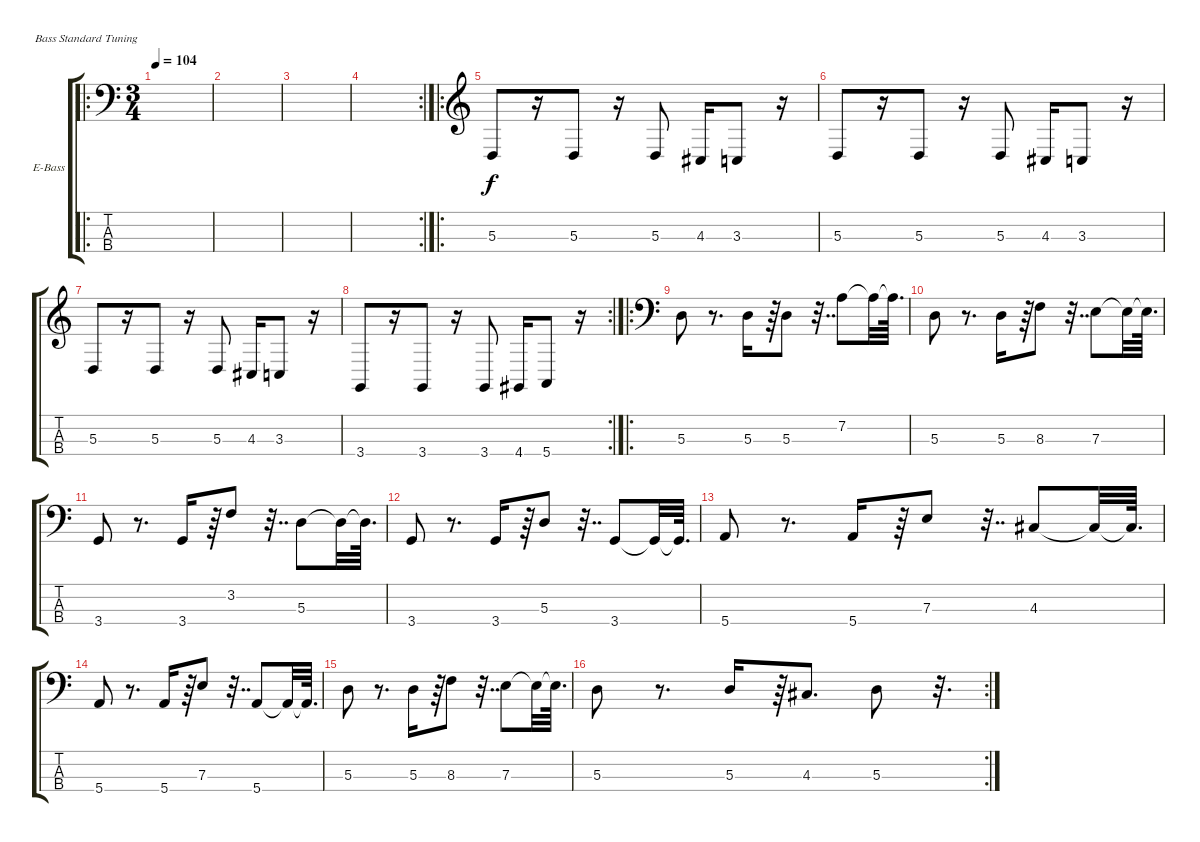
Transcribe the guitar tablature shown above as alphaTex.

\bracketExtendMode groupsimilarinstruments
\firstSystemTrackNameOrientation horizontal
\otherSystemsTrackNameOrientation horizontal
\track ("Electric Bass" "E-Bass") {instrument electricbassfinger}
\staff {score tabs}
\tuning (G2 D2 A1 E1)
\ro
\ts (3 4)
\tempo 104
\clef f4
\ks c
|
|
|
\rc 2
|
\ro
\clef g2
5.3.8 r.16 5.3.8 r.16 5.3.8 4.3.16 3.3.8 r.16 |
5.3.8 r.16 5.3.8 r.16 5.3.8 4.3.16 3.3.8 r.16 |
5.3.8 r.16 5.3.8 r.16 5.3.8 4.3.16 3.3.8 r.16 |
\rc 2
3.4.8 r.16 3.4.8 r.16 3.4.8 4.4.16 5.4.8 r.16 |
\ro
\clef f4
5.3.8 r.8{d} 5.3.16 r.64 5.3.8 r.32{dd} 7.2.8 7.2{t}.32 7.2{t}.64{d} |
5.3.8 r.8{d} 5.3.16 r.64 8.3.8 r.32{dd} 7.3.8 7.3{t}.32 7.3{t}.64{d} |
3.4.8 r.8{d} 3.4.16 r.64 3.2.8 r.32{dd} 5.3.8 5.3{t}.32 5.3{t}.64{d} |
3.4.8 r.8{d} 3.4.16 r.64 5.3.8 r.32{dd} 3.4.8 3.4{t}.32 3.4{t}.64{d} |
5.4.8 r.8{d} 5.4.16 r.64 7.3.8 r.32{dd} 4.3.8 4.3{t}.32 4.3{t}.64{d} |
5.4.8 r.8{d} 5.4.16 r.64 7.3.8 r.32{dd} 5.4.8 5.4{t}.32 5.4{t}.64{d} |
5.3.8 r.8{d} 5.3.16 r.64 8.3.8 r.32{dd} 7.3.8 7.3{t}.32 7.3{t}.64{d} |
\rc 2
5.3.8 r.8{d} 5.3.16 r.64 4.3.8{d} 5.3.8 r.32{d}
